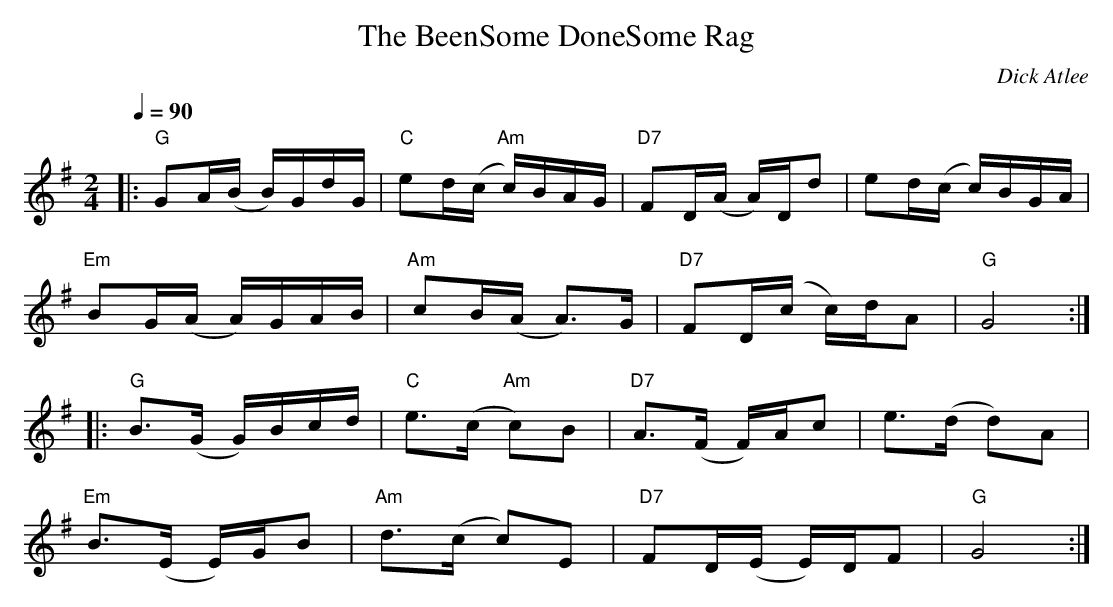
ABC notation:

X:1
T:The BeenSome DoneSome Rag
M:2/4
L:1/16
Q:1/4=90
C:Dick Atlee
K:G
|: "G" G2A(B B)GdG | "C" e2d(c "Am" c)BAG |
"D7" F2D(A A)Dd2 | e2d(c c)BGA | !
"Em" B2G(A A)GAB | "Am" c2B(A A3)G | "D7" F2D(c c)dA2 | "G" G8 :| !
|: "G" B3(G G)Bcd | "C" e3(c "Am" c2)B2 |
"D7" A3(F F)Ac2 | e3(d d2)A2 | !
"Em" B3(E E)GB2 | "Am" d3(c c2)E2 | "D7" F2D(E E)DF2 | "G" G8 :|
